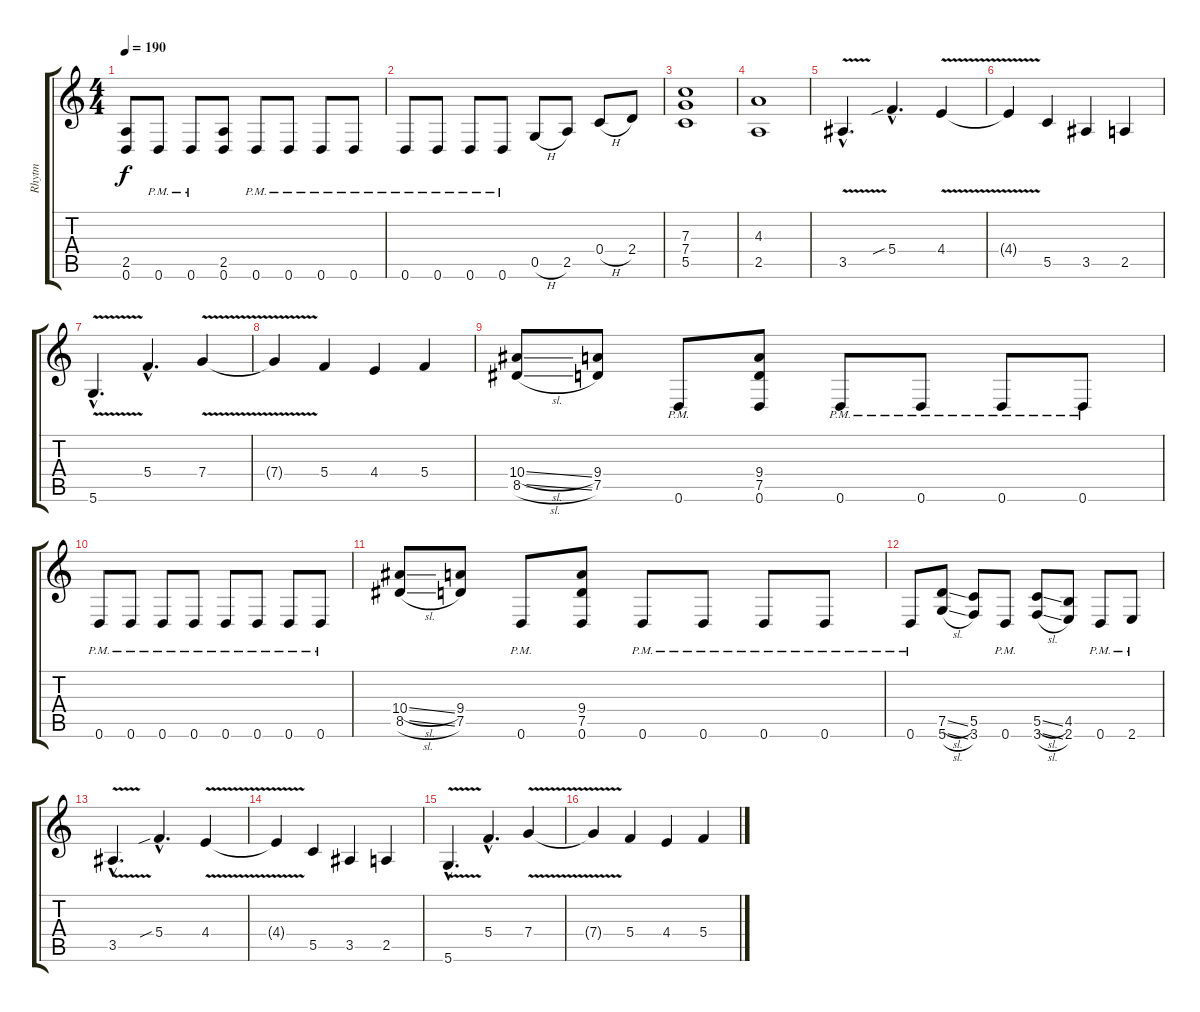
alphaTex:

\track ("Rhytm" "Rhytm") {instrument distortionguitar}
\staff {score tabs}
\tuning (D4 A3 F3 C3 G2 D2) {hide}
\ts (4 4)
\tempo 190
\clef g2
\ks c
(2.5 0.6).8{dy f} 0.6{pm}.8 0.6{pm}.8 (2.5 0.6).8 0.6{pm}.8 0.6{pm}.8 0.6{pm}.8 0.6{pm}.8 |
0.6{pm}.8 0.6{pm}.8 0.6{pm}.8 0.6{pm}.8 0.5{h}.8 2.5.8 0.4{h}.8 2.4.8 |
(7.3 7.4 5.5).1 |
(4.3 2.5).1 |
3.5{v hac}.4{d} 5.4{sib hac}.4{d} 4.4{v}.4 |
4.4{t}.4 5.5.4 3.5.4 2.5.4 |
5.6{v hac}.4{d} 5.4{hac}.4{d} 7.4{v}.4 |
7.4{t}.4 5.4.4 4.4.4 5.4.4 |
(10.4{sl} 8.5{sl}).8 (9.4 7.5).8 0.6{pm}.8 (9.4 7.5 0.6).8 0.6{pm}.8 0.6{pm}.8 0.6{pm}.8 0.6{pm}.8 |
0.6{pm}.8 0.6{pm}.8 0.6{pm}.8 0.6{pm}.8 0.6{pm}.8 0.6{pm}.8 0.6{pm}.8 0.6{pm}.8 |
(10.4{sl} 8.5{sl}).8 (9.4 7.5).8 0.6{pm}.8 (9.4 7.5 0.6).8 0.6{pm}.8 0.6{pm}.8 0.6{pm}.8 0.6{pm}.8 |
0.6{pm}.8 (7.5{sl} 5.6{sl}).8 (5.5 3.6).8 0.6{pm}.8 (5.5{sl} 3.6{sl}).8 (4.5 2.6).8 0.6{pm}.8 2.6{pm}.8 |
3.5{v hac}.4{d} 5.4{sib hac}.4{d} 4.4{v}.4 |
4.4{t}.4 5.5.4 3.5.4 2.5.4 |
5.6{v hac}.4{d} 5.4{hac}.4{d} 7.4{v}.4 |
7.4{t}.4 5.4.4 4.4.4 5.4.4
